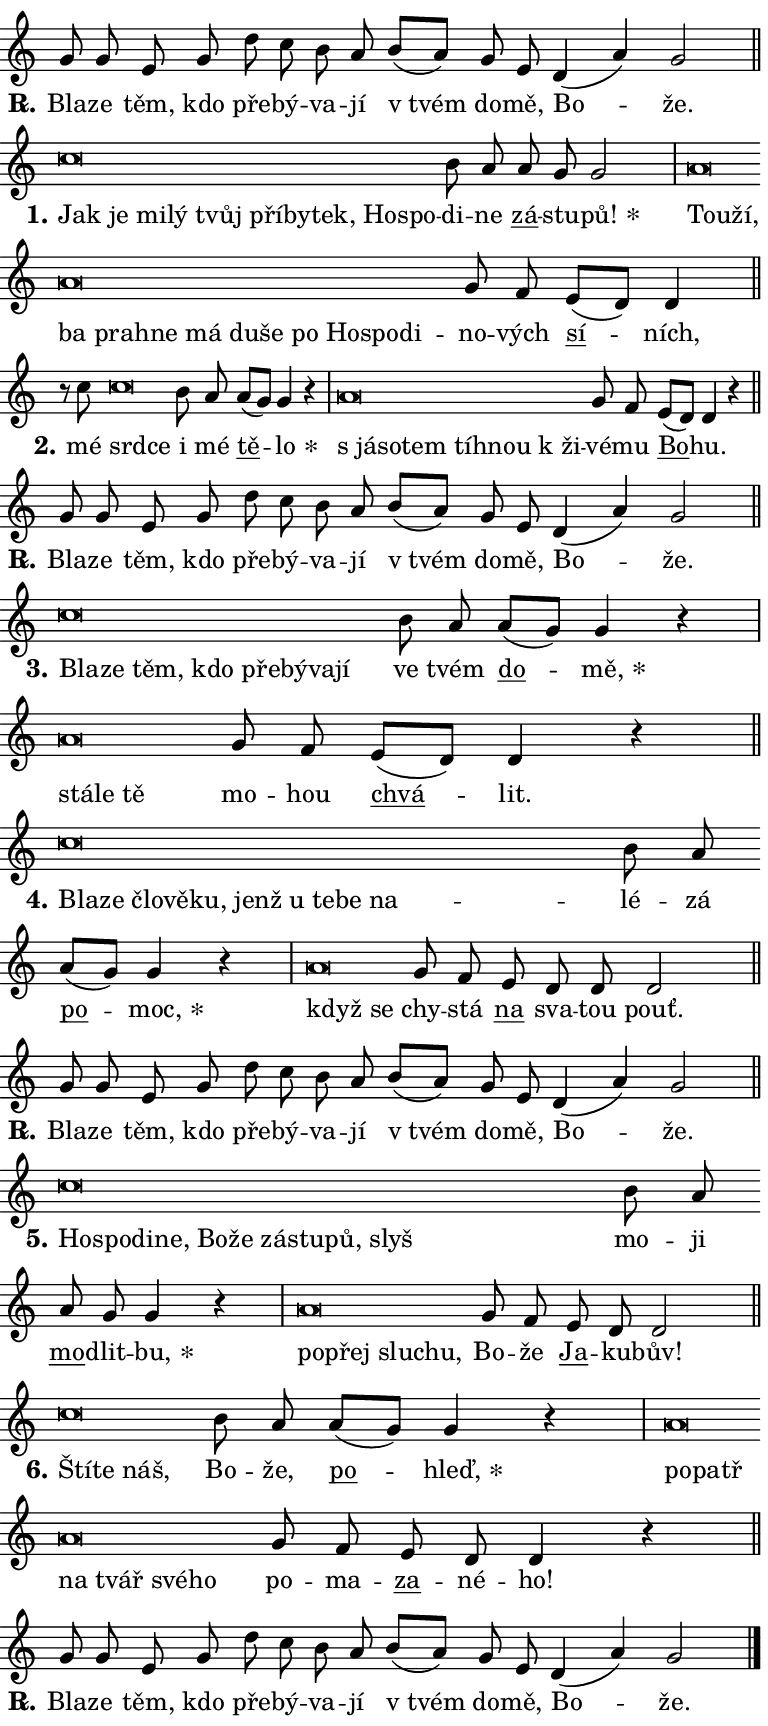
\version "2.24.0"
\header { tagline = "" }
\paper {
  indent = 0\cm
  top-margin = 0\cm
  right-margin = 0.13\cm % to fit lyric hyphens
  bottom-margin = 0\cm
  left-margin = 0\cm
  paper-width = 13\cm
  page-breaking = #ly:one-page-breaking
  system-system-spacing.basic-distance = #11
  score-system-spacing.basic-distance = #11
  ragged-last = ##f
}


%% Author: Thomas Morley
%% https://lists.gnu.org/archive/html/lilypond-user/2020-05/msg00002.html
#(define (line-position grob)
"Returns position of @var[grob} in current system:
   @code{'start}, if at first time-step
   @code{'end}, if at last time-step
   @code{'middle} otherwise
"
  (let* ((col (ly:item-get-column grob))
         (ln (ly:grob-object col 'left-neighbor))
         (rn (ly:grob-object col 'right-neighbor))
         (col-to-check-left (if (ly:grob? ln) ln col))
         (col-to-check-right (if (ly:grob? rn) rn col))
         (break-dir-left
           (and
             (ly:grob-property col-to-check-left 'non-musical #f)
             (ly:item-break-dir col-to-check-left)))
         (break-dir-right
           (and
             (ly:grob-property col-to-check-right 'non-musical #f)
             (ly:item-break-dir col-to-check-right))))
        (cond ((eqv? 1 break-dir-left) 'start)
              ((eqv? -1 break-dir-right) 'end)
              (else 'middle))))

#(define (tranparent-at-line-position vctor)
  (lambda (grob)
  "Relying on @code{line-position} select the relevant enry from @var{vctor}.
Used to determine transparency,"
    (case (line-position grob)
      ((end) (not (vector-ref vctor 0)))
      ((middle) (not (vector-ref vctor 1)))
      ((start) (not (vector-ref vctor 2))))))

noteHeadBreakVisibility =
#(define-music-function (break-visibility)(vector?)
"Makes @code{NoteHead}s transparent relying on @var{break-visibility}"
#{
  \override NoteHead.transparent =
    #(tranparent-at-line-position break-visibility)
#})

#(define delete-ledgers-for-transparent-note-heads
  (lambda (grob)
    "Reads whether a @code{NoteHead} is transparent.
If so this @code{NoteHead} is removed from @code{'note-heads} from
@var{grob}, which is supposed to be @code{LedgerLineSpanner}.
As a result ledgers are not printed for this @code{NoteHead}"
    (let* ((nhds-array (ly:grob-object grob 'note-heads))
           (nhds-list
             (if (ly:grob-array? nhds-array)
                 (ly:grob-array->list nhds-array)
                 '()))
           ;; Relies on the transparent-property being done before
           ;; Staff.LedgerLineSpanner.after-line-breaking is executed.
           ;; This is fragile ...
           (to-keep
             (remove
               (lambda (nhd)
                 (ly:grob-property nhd 'transparent #f))
               nhds-list)))
      ;; TODO find a better method to iterate over grob-arrays, similiar
      ;; to filter/remove etc for lists
      ;; For now rebuilt from scratch
      (set! (ly:grob-object grob 'note-heads)  '())
      (for-each
        (lambda (nhd)
          (ly:pointer-group-interface::add-grob grob 'note-heads nhd))
        to-keep))))

squashNotes = {
  \override NoteHead.X-extent = #'(-0.2 . 0.2)
  \override NoteHead.Y-extent = #'(-0.75 . 0)
  \override NoteHead.stencil =
    #(lambda (grob)
       (let ((pos (ly:grob-property grob 'staff-position)))
         (begin
           (if (< pos -7) (display "ERROR: Lower brevis then expected\n") (display ""))
           (if (<= pos -6) ly:text-interface::print ly:note-head::print))))
}
unSquashNotes = {
  \revert NoteHead.X-extent
  \revert NoteHead.Y-extent
  \revert NoteHead.stencil
}

hideNotes = \noteHeadBreakVisibility #begin-of-line-visible
unHideNotes = \noteHeadBreakVisibility #all-visible

% work-around for resetting accidentals
% https://lilypond.org/doc/v2.23/Documentation/notation/displaying-rhythms#unmetered-music
cadenzaMeasure = {
  \cadenzaOff
  \partial 1024 s1024
  \cadenzaOn
}

#(define-markup-command (accent layout props text) (markup?)
  "Underline accented syllable"
  (interpret-markup layout props
    #{\markup \override #'(offset . 4.3) \underline { #text }#}))

responsum = \markup \concat {
  "R" \hspace #-1.05 \path #0.1 #'((moveto 0 0.07) (lineto 0.9 0.8)) \hspace #0.05 "."
}

spaceSize = #0.6828661417322834 % exact space size for TeX Gyre Schola

\layout {
  \context {
    \Staff
    \remove "Time_signature_engraver"
    \override LedgerLineSpanner.after-line-breaking = #delete-ledgers-for-transparent-note-heads
  }
  \context {
    \Lyrics {
      \override LyricSpace.minimum-distance = \spaceSize
      \override LyricText.font-name = #"TeX Gyre Schola"
      \override LyricText.font-size = 1
      \override StanzaNumber.font-name = #"TeX Gyre Schola Bold"
      \override StanzaNumber.font-size = 1
    }
  }
  \context {
    \Score 
    \override NoteHead.text =
      #(lambda (grob) 
        (let ((pos (ly:grob-property grob 'staff-position)))
          #{\markup {
            \combine
              \halign #-0.55 \raise #(if (= pos -6) 0 0.5) \override #'(thickness . 2) \draw-line #'(3.2 . 0)
              \musicglyph "noteheads.sM1"
          }#}))
  }
}

% magnetic-lyrics.ily
%
%   written by
%     Jean Abou Samra <jean@abou-samra.fr>
%     Werner Lemberg <wl@gnu.org>
%
%   adapted by
%     Jiri Hon <jiri.hon@gmail.com>
%
% Version 2022-Apr-15

% https://www.mail-archive.com/lilypond-user@gnu.org/msg149350.html

#(define (Left_hyphen_pointer_engraver context)
   "Collect syllable-hyphen-syllable occurrences in lyrics and store
them in properties.  This engraver only looks to the left.  For
example, if the lyrics input is @code{foo -- bar}, it does the
following.

@itemize @bullet
@item
Set the @code{text} property of the @code{LyricHyphen} grob between
@q{foo} and @q{bar} to @code{foo}.

@item
Set the @code{left-hyphen} property of the @code{LyricText} grob with
text @q{foo} to the @code{LyricHyphen} grob between @q{foo} and
@q{bar}.
@end itemize

Use this auxiliary engraver in combination with the
@code{lyric-@/text::@/apply-@/magnetic-@/offset!} hook."
   (let ((hyphen #f)
         (text #f))
     (make-engraver
      (acknowledgers
       ((lyric-syllable-interface engraver grob source-engraver)
        (set! text grob)))
      (end-acknowledgers
       ((lyric-hyphen-interface engraver grob source-engraver)
        ;(when (not (grob::has-interface grob 'lyric-space-interface))
          (set! hyphen grob)));)
      ((stop-translation-timestep engraver)
       (when (and text hyphen)
         (ly:grob-set-object! text 'left-hyphen hyphen))
       (set! text #f)
       (set! hyphen #f)))))

#(define (lyric-text::apply-magnetic-offset! grob)
   "If the space between two syllables is less than the value in
property @code{LyricText@/.details@/.squash-threshold}, move the right
syllable to the left so that it gets concatenated with the left
syllable.

Use this function as a hook for
@code{LyricText@/.after-@/line-@/breaking} if the
@code{Left_@/hyphen_@/pointer_@/engraver} is active."
   (let ((hyphen (ly:grob-object grob 'left-hyphen #f)))
     (when hyphen
       (let ((left-text (ly:spanner-bound hyphen LEFT)))
         (when (grob::has-interface left-text 'lyric-syllable-interface)
           (let* ((common (ly:grob-common-refpoint grob left-text X))
                  (this-x-ext (ly:grob-extent grob common X))
                  (left-x-ext
                   (begin
                     ;; Trigger magnetism for left-text.
                     (ly:grob-property left-text 'after-line-breaking)
                     (ly:grob-extent left-text common X)))
                  ;; `delta` is the gap width between two syllables.
                  (delta (- (interval-start this-x-ext)
                            (interval-end left-x-ext)))
                  (details (ly:grob-property grob 'details))
                  (threshold (assoc-get 'squash-threshold details 0.2)))
             (when (< delta threshold)
               (let* (;; We have to manipulate the input text so that
                      ;; ligatures crossing syllable boundaries are not
                      ;; disabled.  For languages based on the Latin
                      ;; script this is essentially a beautification.
                      ;; However, for non-Western scripts it can be a
                      ;; necessity.
                      (lt (ly:grob-property left-text 'text))
                      (rt (ly:grob-property grob 'text))
                      (is-space (grob::has-interface hyphen 'lyric-space-interface))
                      (space (if is-space " " ""))
                      (extra-delta (if is-space spaceSize 0))
                      ;; Append new syllable.
                      (ltrt-space (if (and (string? lt) (string? rt))
                                (string-append lt space rt)
                                (make-concat-markup (list lt space rt))))
                      ;; Right-align `ltrt` to the right side.
                      (ltrt-space-markup (grob-interpret-markup
                               grob
                               (make-translate-markup
                                (cons (interval-length this-x-ext) 0)
                                (make-right-align-markup ltrt-space)))))
                 (begin
                   ;; Don't print `left-text`.
                   (ly:grob-set-property! left-text 'stencil #f)
                   ;; Set text and stencil (which holds all collected
                   ;; syllables so far) and shift it to the left.
                   (ly:grob-set-property! grob 'text ltrt-space)
                   (ly:grob-set-property! grob 'stencil ltrt-space-markup)
                   (ly:grob-translate-axis! grob (- (- delta extra-delta)) X))))))))))


#(define (lyric-hyphen::displace-bounds-first grob)
   ;; Make very sure this callback isn't triggered too early.
   (let ((left (ly:spanner-bound grob LEFT))
         (right (ly:spanner-bound grob RIGHT)))
     (ly:grob-property left 'after-line-breaking)
     (ly:grob-property right 'after-line-breaking)
     (ly:lyric-hyphen::print grob)))

squashThreshold = #0.4

\layout {
  \context {
    \Lyrics
    \consists #Left_hyphen_pointer_engraver
    \override LyricText.after-line-breaking =
      #lyric-text::apply-magnetic-offset!
    \override LyricHyphen.stencil = #lyric-hyphen::displace-bounds-first
    \override LyricText.details.squash-threshold = \squashThreshold
    \override LyricHyphen.minimum-distance = 0
    \override LyricHyphen.minimum-length = \squashThreshold
  }
}

squashText = \override LyricText.details.squash-threshold = 9999
unSquashText = \override LyricText.details.squash-threshold = \squashThreshold

leftText = \override LyricText.self-alignment-X = #LEFT
unLeftText = \revert LyricText.self-alignment-X

starOffset = #(lambda (grob) 
                (let ((x_offset (ly:self-alignment-interface::aligned-on-x-parent grob)))
                  (if (= x_offset 0) 0 (+ x_offset 1.2))))

star = #(define-music-function (syllable)(string?)
"Append star separator at the end of a syllable"
#{
  \once \override LyricText.X-offset = #starOffset
  \lyricmode { \markup {
    #syllable
    \override #'((font-name . "TeX Gyre Schola Bold")) \hspace #0.2 \lower #0.65 \larger "*"
  } }
#})

starAccent = #(define-music-function (syllable)(string?)
"Append star separator at the end of a syllable and make accent"
#{
  \once \override LyricText.X-offset = #starOffset
  \lyricmode { \markup {
    \accent #syllable
    \override #'((font-name . "TeX Gyre Schola Bold")) \hspace #0.2 \lower #0.65 \larger "*"
  } }
#})

breath = #(define-music-function (syllable)(string?)
"Append breathing indicator at the end of a syllable"
#{
  \lyricmode { \markup { #syllable "+" } }
#})

optionalBreath = #(define-music-function (syllable)(string?)
"Append optional breathing indicator at the end of a syllable"
#{
  \lyricmode { \markup { #syllable "(+)" } }
#})


\score {
    <<
        \new Voice = "melody" { \cadenzaOn \key c \major \relative { g'8 g e g \bar "" d' c b a \bar "" b[( a)] \bar "" g e \bar "" d4( a') g2 \cadenzaMeasure \bar "||" \break } }
        \new Lyrics \lyricsto "melody" { \lyricmode { \set stanza = \responsum
Bla -- ze těm, kdo pře -- bý -- va -- jí "v tvém" do -- mě, Bo -- že. } }
    >>
    \layout {}
}

\score {
    <<
        \new Voice = "melody" { \cadenzaOn \key c \major \relative { \squashNotes c''\breve*1/16 \hideNotes \breve*1/16 \bar "" \breve*1/16 \bar "" \breve*1/16 \bar "" \breve*1/16 \bar "" \breve*1/16 \bar "" \breve*1/16 \bar "" \breve*1/16 \bar "" \breve*1/16 \breve*1/16 \bar "" \unHideNotes \unSquashNotes b8 a \bar "" a g g2 \cadenzaMeasure \bar "|" \squashNotes a\breve*1/16 \hideNotes \breve*1/16 \bar "" \breve*1/16 \bar "" \breve*1/16 \bar "" \breve*1/16 \bar "" \breve*1/16 \bar "" \breve*1/16 \bar "" \breve*1/16 \bar "" \breve*1/16 \bar "" \breve*1/16 \bar "" \breve*1/16 \breve*1/16 \bar "" \unHideNotes \unSquashNotes g8 f \bar "" e[( d)] d4 \cadenzaMeasure \bar "||" \break } }
        \new Lyrics \lyricsto "melody" { \lyricmode { \set stanza = "1."
\leftText Jak \squashText je mi -- lý tvůj pří -- by -- tek, Ho -- spo -- \unLeftText \unSquashText di -- ne \markup \accent zá -- stu -- \star pů! \leftText Tou -- \squashText ží, ba pra -- hne má du -- še po Ho -- spo -- di -- \unLeftText \unSquashText no -- vých \markup \accent sí -- ních, } }
    >>
    \layout {}
}

\score {
    <<
        \new Voice = "melody" { \cadenzaOn \key c \major \relative { r8 c'' \squashNotes c\breve*1/16 \hideNotes \breve*1/16 \bar "" \unHideNotes \unSquashNotes b8 a \bar "" a[( g)] g4 r \cadenzaMeasure \bar "|" \squashNotes a\breve*1/16 \hideNotes \breve*1/16 \bar "" \breve*1/16 \bar "" \breve*1/16 \bar "" \breve*1/16 \breve*1/16 \bar "" \unHideNotes \unSquashNotes g8 f \bar "" e[( d)] d4 r \cadenzaMeasure \bar "||" \break } }
        \new Lyrics \lyricsto "melody" { \lyricmode { \set stanza = "2."
mé \leftText srd -- \squashText ce \unLeftText \unSquashText i mé \markup \accent tě -- \star lo \leftText "s já" -- \squashText so -- tem tíh -- nou "k ži" -- \unLeftText \unSquashText vé -- mu \markup \accent Bo -- hu. } }
    >>
    \layout {}
}

\score {
    <<
        \new Voice = "melody" { \cadenzaOn \key c \major \relative { g'8 g e g \bar "" d' c b a \bar "" b[( a)] \bar "" g e \bar "" d4( a') g2 \cadenzaMeasure \bar "||" \break } }
        \new Lyrics \lyricsto "melody" { \lyricmode { \set stanza = \responsum
Bla -- ze těm, kdo pře -- bý -- va -- jí "v tvém" do -- mě, Bo -- že. } }
    >>
    \layout {}
}

\score {
    <<
        \new Voice = "melody" { \cadenzaOn \key c \major \relative { \squashNotes c''\breve*1/16 \hideNotes \breve*1/16 \bar "" \breve*1/16 \bar "" \breve*1/16 \bar "" \breve*1/16 \bar "" \breve*1/16 \bar "" \breve*1/16 \breve*1/16 \bar "" \unHideNotes \unSquashNotes b8 a \bar "" a[( g)] g4 r \cadenzaMeasure \bar "|" \squashNotes a\breve*1/16 \hideNotes \breve*1/16 \breve*1/16 \bar "" \unHideNotes \unSquashNotes g8 f \bar "" e[( d)] d4 r \cadenzaMeasure \bar "||" \break } }
        \new Lyrics \lyricsto "melody" { \lyricmode { \set stanza = "3."
\leftText Bla -- \squashText ze těm, kdo pře -- bý -- va -- jí \unLeftText \unSquashText ve tvém \markup \accent do -- \star mě, \leftText stá -- \squashText le tě \unLeftText \unSquashText mo -- hou \markup \accent chvá -- lit. } }
    >>
    \layout {}
}

\score {
    <<
        \new Voice = "melody" { \cadenzaOn \key c \major \relative { \squashNotes c''\breve*1/16 \hideNotes \breve*1/16 \bar "" \breve*1/16 \bar "" \breve*1/16 \bar "" \breve*1/16 \bar "" \breve*1/16 \bar "" \breve*1/16 \bar "" \breve*1/16 \bar "" \breve*1/16 \breve*1/16 \bar "" \unHideNotes \unSquashNotes b8 a \bar "" a[( g)] g4 r \cadenzaMeasure \bar "|" \squashNotes a\breve*1/16 \hideNotes \breve*1/16 \bar "" \unHideNotes \unSquashNotes g8 f \bar "" e d d d2 \cadenzaMeasure \bar "||" \break } }
        \new Lyrics \lyricsto "melody" { \lyricmode { \set stanza = "4."
\leftText Bla -- \squashText ze člo -- vě -- ku, jenž u te -- be na -- \unLeftText \unSquashText lé -- zá \markup \accent po -- \star moc, \leftText když \squashText se \unLeftText \unSquashText chy -- stá \markup \accent na sva -- tou pouť. } }
    >>
    \layout {}
}

\score {
    <<
        \new Voice = "melody" { \cadenzaOn \key c \major \relative { g'8 g e g \bar "" d' c b a \bar "" b[( a)] \bar "" g e \bar "" d4( a') g2 \cadenzaMeasure \bar "||" \break } }
        \new Lyrics \lyricsto "melody" { \lyricmode { \set stanza = \responsum
Bla -- ze těm, kdo pře -- bý -- va -- jí "v tvém" do -- mě, Bo -- že. } }
    >>
    \layout {}
}

\score {
    <<
        \new Voice = "melody" { \cadenzaOn \key c \major \relative { \squashNotes c''\breve*1/16 \hideNotes \breve*1/16 \bar "" \breve*1/16 \bar "" \breve*1/16 \bar "" \breve*1/16 \bar "" \breve*1/16 \bar "" \breve*1/16 \bar "" \breve*1/16 \bar "" \breve*1/16 \breve*1/16 \bar "" \unHideNotes \unSquashNotes b8 a \bar "" a g g4 r \cadenzaMeasure \bar "|" \squashNotes a\breve*1/16 \hideNotes \breve*1/16 \bar "" \breve*1/16 \breve*1/16 \bar "" \unHideNotes \unSquashNotes g8 f \bar "" e d d2 \cadenzaMeasure \bar "||" \break } }
        \new Lyrics \lyricsto "melody" { \lyricmode { \set stanza = "5."
\leftText Ho -- \squashText spo -- di -- ne, Bo -- že zá -- stu -- pů, slyš \unLeftText \unSquashText mo -- ji \markup \accent mo -- dlit -- \star bu, \leftText po -- \squashText přej slu -- chu, \unLeftText \unSquashText Bo -- že \markup \accent Ja -- ku -- bův! } }
    >>
    \layout {}
}

\score {
    <<
        \new Voice = "melody" { \cadenzaOn \key c \major \relative { \squashNotes c''\breve*1/16 \hideNotes \breve*1/16 \breve*1/16 \bar "" \unHideNotes \unSquashNotes b8 a \bar "" a[( g)] g4 r \cadenzaMeasure \bar "|" \squashNotes a\breve*1/16 \hideNotes \breve*1/16 \bar "" \breve*1/16 \bar "" \breve*1/16 \bar "" \breve*1/16 \breve*1/16 \bar "" \unHideNotes \unSquashNotes g8 f \bar "" e d d4 r \cadenzaMeasure \bar "||" \break } }
        \new Lyrics \lyricsto "melody" { \lyricmode { \set stanza = "6."
\leftText Ští -- \squashText te náš, \unLeftText \unSquashText Bo -- že, \markup \accent po -- \star hleď, \leftText po -- \squashText patř na tvář své -- ho \unLeftText \unSquashText po -- ma -- \markup \accent za -- né -- ho! } }
    >>
    \layout {}
}

\score {
    <<
        \new Voice = "melody" { \cadenzaOn \key c \major \relative { g'8 g e g \bar "" d' c b a \bar "" b[( a)] \bar "" g e \bar "" d4( a') g2 \cadenzaMeasure \bar "||" \break } \bar "|." }
        \new Lyrics \lyricsto "melody" { \lyricmode { \set stanza = \responsum
Bla -- ze těm, kdo pře -- bý -- va -- jí "v tvém" do -- mě, Bo -- že. } }
    >>
    \layout {}
}
